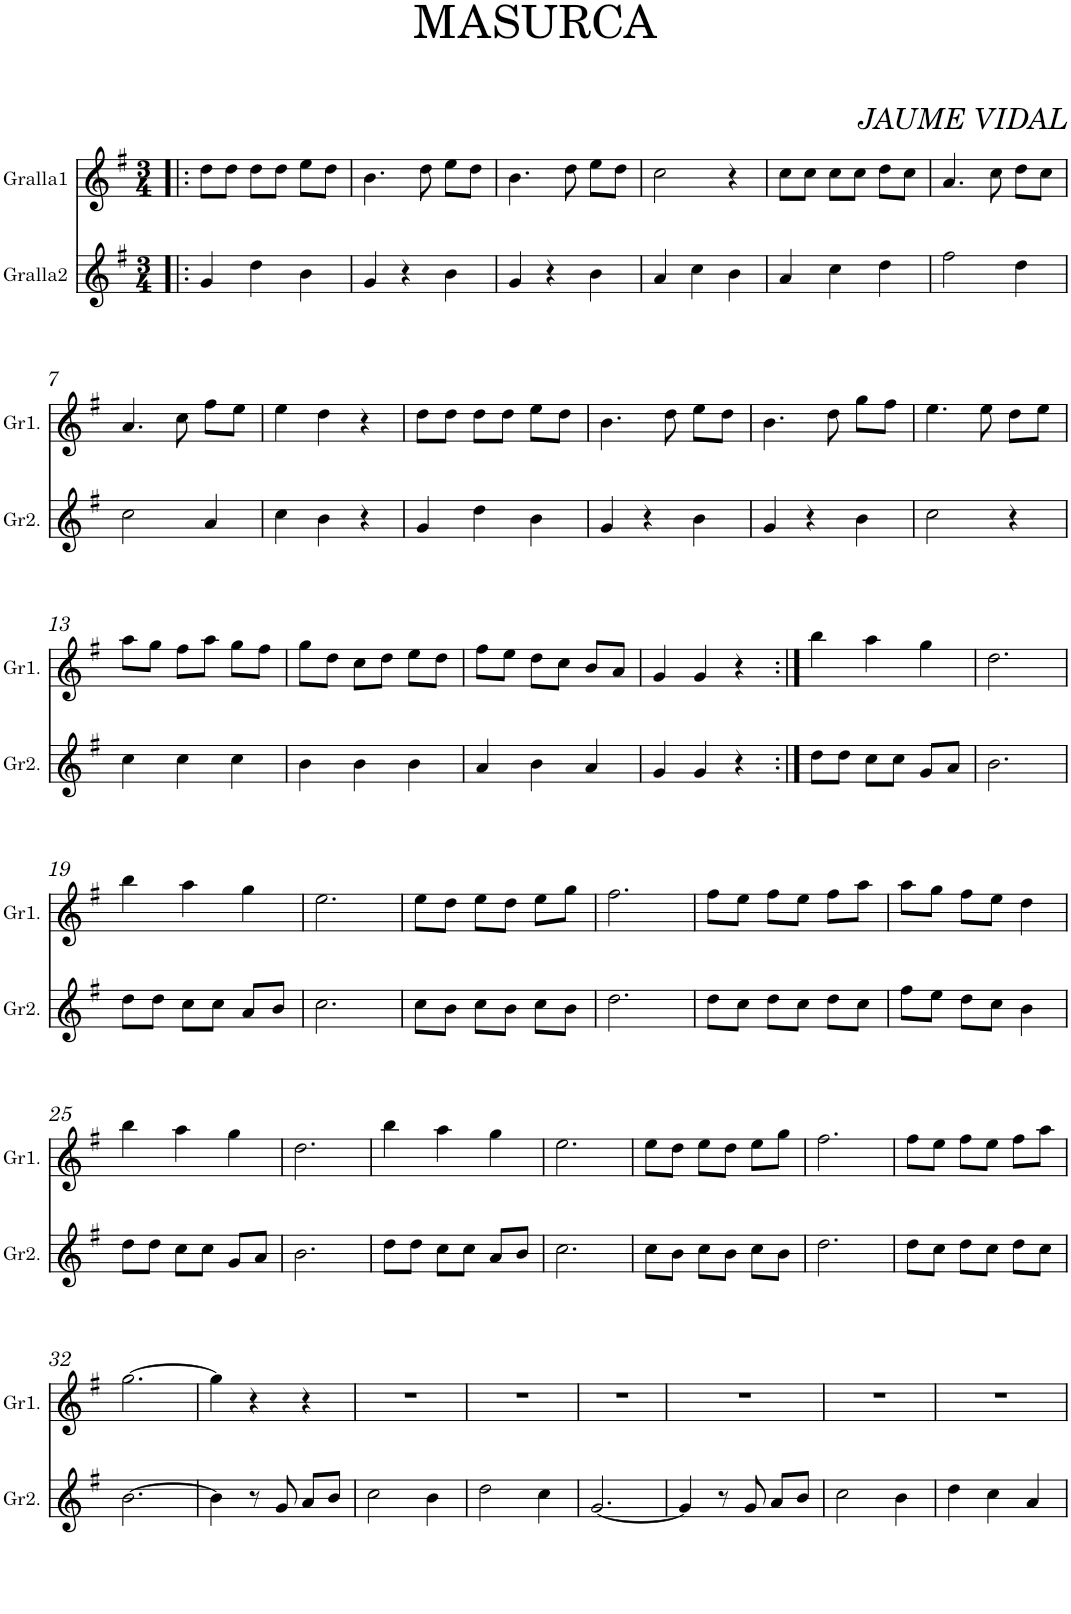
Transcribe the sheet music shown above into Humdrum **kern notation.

**kern	**kern
*part2	*part1
*staff2	*staff1
*I"Gralla2	*I"Gralla1
*I'Gr2.	*I'Gr1.
*clefG2	*clefG2
*k[f#]	*k[f#]
*M3/4	*M3/4
=1!|:	=1!|:
4g/	8dd\L
.	8dd\J
4dd\	8dd\L
.	8dd\J
4b\	8ee\L
.	8dd\J
=2	=2
4g/	4.b\
4r	.
.	8dd\
4b\	8ee\L
.	8dd\J
=3	=3
4g/	4.b\
4r	.
.	8dd\
4b\	8ee\L
.	8dd\J
=4	=4
4a/	2cc\
4cc\	.
4b\	4r
=5	=5
4a/	8cc\L
.	8cc\J
4cc\	8cc\L
.	8cc\J
4dd\	8dd\L
.	8cc\J
=6	=6
2ff#\	4.a/
.	8cc\
4dd\	8dd\L
.	8cc\J
!!LO:LB:g=z
=7	=7
2cc\	4.a/
.	8cc\
4a/	8ff#\L
.	8ee\J
=8	=8
4cc\	4ee\
4b\	4dd\
4r	4r
=9	=9
4g/	8dd\L
.	8dd\J
4dd\	8dd\L
.	8dd\J
4b\	8ee\L
.	8dd\J
=10	=10
4g/	4.b\
4r	.
.	8dd\
4b\	8ee\L
.	8dd\J
=11	=11
4g/	4.b\
4r	.
.	8dd\
4b\	8gg\L
.	8ff#\J
=12	=12
2cc\	4.ee\
.	8ee\
4r	8dd\L
.	8ee\J
!!LO:LB:g=z
=13	=13
4cc\	8aa\L
.	8gg\J
4cc\	8ff#\L
.	8aa\J
4cc\	8gg\L
.	8ff#\J
=14	=14
4b\	8gg\L
.	8dd\J
4b\	8cc\L
.	8dd\J
4b\	8ee\L
.	8dd\J
=15	=15
4a/	8ff#\L
.	8ee\J
4b\	8dd\L
.	8cc\J
4a/	8b/L
.	8a/J
=16	=16
4g/	4g/
4g/	4g/
4r	4r
=17:|!	=17:|!
8dd\L	4bb\
8dd\J	.
8cc\L	4aa\
8cc\J	.
8g/L	4gg\
8a/J	.
=18	=18
2.b\	2.dd\
!!LO:LB:g=z
=19	=19
8dd\L	4bb\
8dd\J	.
8cc\L	4aa\
8cc\J	.
8a/L	4gg\
8b/J	.
=20	=20
2.cc\	2.ee\
=21	=21
8cc\L	8ee\L
8b\J	8dd\J
8cc\L	8ee\L
8b\J	8dd\J
8cc\L	8ee\L
8b\J	8gg\J
=22	=22
2.dd\	2.ff#\
=23	=23
8dd\L	8ff#\L
8cc\J	8ee\J
8dd\L	8ff#\L
8cc\J	8ee\J
8dd\L	8ff#\L
8cc\J	8aa\J
=24	=24
8ff#\L	8aa\L
8ee\J	8gg\J
8dd\L	8ff#\L
8cc\J	8ee\J
4b\	4dd\
!!LO:LB:g=z
=25	=25
8dd\L	4bb\
8dd\J	.
8cc\L	4aa\
8cc\J	.
8g/L	4gg\
8a/J	.
=26	=26
2.b\	2.dd\
=27	=27
8dd\L	4bb\
8dd\J	.
8cc\L	4aa\
8cc\J	.
8a/L	4gg\
8b/J	.
=28	=28
2.cc\	2.ee\
=29	=29
8cc\L	8ee\L
8b\J	8dd\J
8cc\L	8ee\L
8b\J	8dd\J
8cc\L	8ee\L
8b\J	8gg\J
=30	=30
2.dd\	2.ff#\
=31	=31
8dd\L	8ff#\L
8cc\J	8ee\J
8dd\L	8ff#\L
8cc\J	8ee\J
8dd\L	8ff#\L
8cc\J	8aa\J
!!LO:LB:g=z
=32	=32
[2.b\	[2.gg\
=33	=33
4b\]	4gg\]
8r	4r
8g/	.
8a/L	4r
8b/J	.
=34	=34
2cc\	2.r
4b\	.
=35	=35
2dd\	2.r
4cc\	.
=36	=36
[2.g/	2.r
=37	=37
4g/]	2.r
8r	.
8g/	.
8a/L	.
8b/J	.
=38	=38
2cc\	2.r
4b\	.
=39	=39
4dd\	2.r
4cc\	.
4a/	.
=	=
*-	*-
